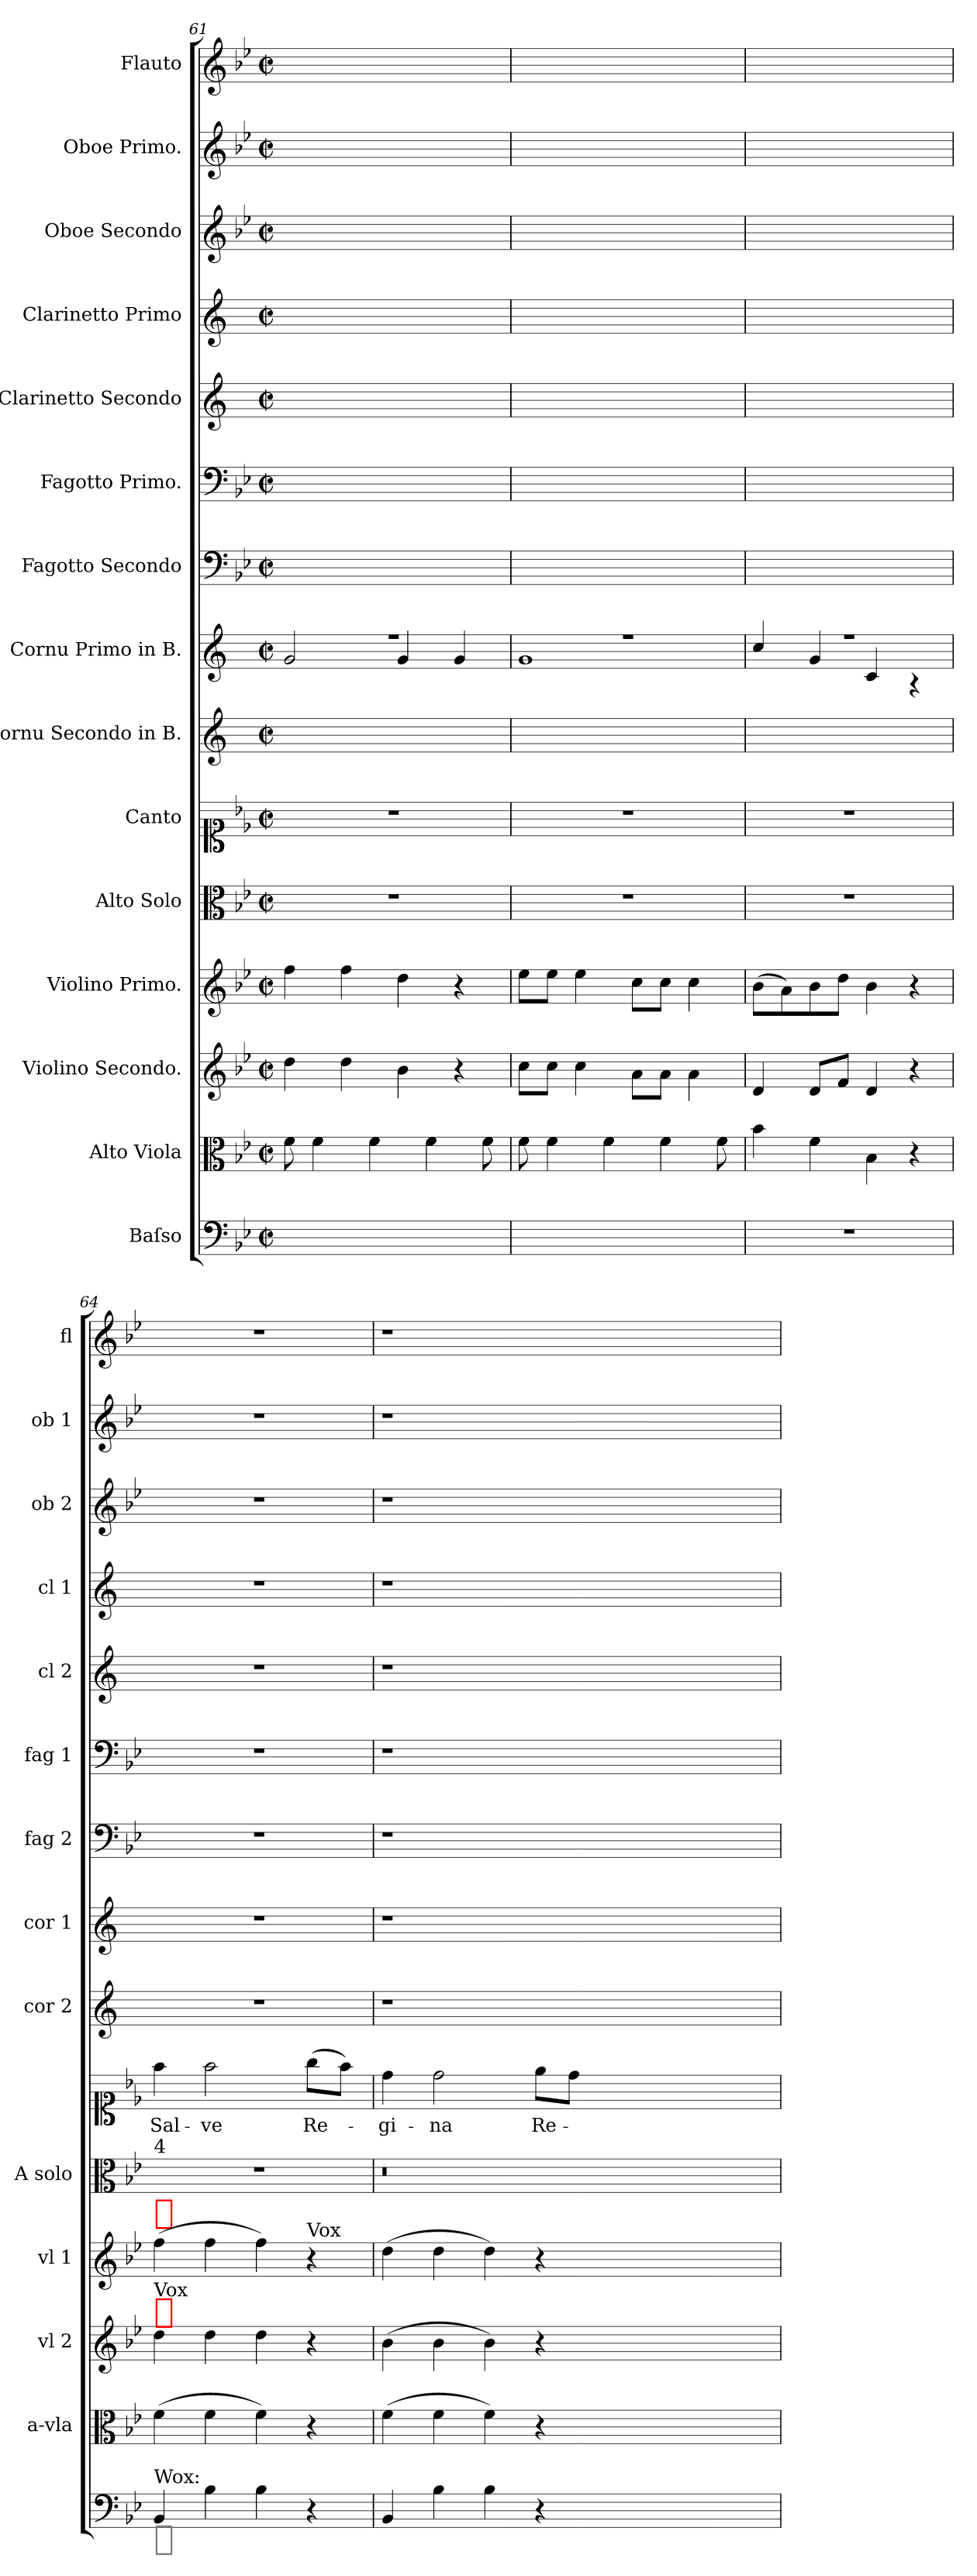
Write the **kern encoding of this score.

**kern	**kern	**kern	**dynam	**kern	**dynam	**kern	**kern	**text	**kern	**kern	**kern	**kern	**kern	**kern	**kern	**kern	**kern
*part15	*part14	*part13	*part13	*part12	*part12	*part11	*part10	*part10	*part9	*part8	*part7	*part6	*part5	*part4	*part3	*part2	*part1
*staff15	*staff14	*staff13	*staff13	*staff12	*staff12	*staff11	*staff10	*staff10	*staff9	*staff8	*staff7	*staff6	*staff5	*staff4	*staff3	*staff2	*staff1
*I"Baſso	*I"Alto Viola	*I"Violino Secondo.	*	*I"Violino Primo.	*	*I"Alto Solo	*I"Canto	*	*I"Cornu Secondo in B.	*I"Cornu Primo in B.	*I"Fagotto Secondo	*I"Fagotto Primo.	*I"Clarinetto Secondo	*I"Clarinetto Primo	*I"Oboe Secondo	*I"Oboe Primo.	*I"Flauto
*	*I'a-vla	*I'vl 2	*	*I'vl 1	*	*I'A solo	*	*	*I'cor 2	*I'cor 1	*I'fag 2	*I'fag 1	*I'cl 2	*I'cl 1	*I'ob 2	*I'ob 1	*I'fl
*clefF4	*clefC3	*clefG2	*	*clefG2	*	*clefC3	*clefC1	*	*clefG2	*clefG2	*clefF4	*clefF4	*clefG2	*clefG2	*clefG2	*clefG2	*clefG2
*	*	*	*	*	*	*	*	*	*ITrd1c2	*ITrd1c2	*	*	*ITrd1c2	*ITrd1c2	*	*	*
*k[b-e-]	*k[b-e-]	*k[b-e-]	*	*k[b-e-]	*	*k[b-e-]	*k[b-e-]	*	*k[b-e-]	*k[b-e-]	*k[b-e-]	*k[b-e-]	*k[b-e-]	*k[b-e-]	*k[b-e-]	*k[b-e-]	*k[b-e-]
*B-:	*B-:	*B-:	*	*B-:	*	*B-:	*B-:	*	*B-:	*B-:	*	*	*B-:	*B-:	*B-:	*B-:	*B-:
*M2/2	*M2/2	*M2/2	*	*M2/2	*	*M2/2	*M2/2	*	*M2/2	*M2/2	*M2/2	*M2/2	*M2/2	*M2/2	*M2/2	*M2/2	*M2/2
*met(c|)	*met(c|)	*met(c|)	*	*met(c|)	*	*met(c|)	*met(c|)	*	*met(c|)	*met(c|)	*met(c|)	*met(c|)	*met(c|)	*met(c|)	*met(c|)	*met(c|)	*met(c|)
=61	=61	=61	=61	=61	=61	=61	=61	=61	=61	=61	=61	=61	=61	=61	=61	=61	=61
*	*	*	*	*	*	*	*	*	*	*^	*	*	*	*	*	*	*
1ryy	8f\	4dd\	.	4ff\	.	1r	1r	.	1ryy	1rff	2f/	1ryy	1ryy	1ryy	1ryy	1ryy	1ryy	1ryy
.	4f\	.	.	.	.	.	.	.	.	.	.	.	.	.	.	.	.	.
.	.	4dd\	.	4ff\	.	.	.	.	.	.	.	.	.	.	.	.	.	.
.	4f\	.	.	.	.	.	.	.	.	.	.	.	.	.	.	.	.	.
.	.	4b-\	.	4dd\	.	.	.	.	.	.	4f/	.	.	.	.	.	.	.
.	4f\	.	.	.	.	.	.	.	.	.	.	.	.	.	.	.	.	.
.	.	4r	.	4r	.	.	.	.	.	.	4f/	.	.	.	.	.	.	.
.	8f\	.	.	.	.	.	.	.	.	.	.	.	.	.	.	.	.	.
=62	=62	=62	=62	=62	=62	=62	=62	=62	=62	=62	=62	=62	=62	=62	=62	=62	=62	=62
1ryy	8f\	8cc\L	.	8ee-\L	.	1r	1r	.	1ryy	1rff	1f	1ryy	1ryy	1ryy	1ryy	1ryy	1ryy	1ryy
.	4f\	8cc\J	.	8ee-\J	.	.	.	.	.	.	.	.	.	.	.	.	.	.
.	.	4cc\	.	4ee-\	.	.	.	.	.	.	.	.	.	.	.	.	.	.
.	4f\	.	.	.	.	.	.	.	.	.	.	.	.	.	.	.	.	.
.	.	8a\L	.	8cc\L	.	.	.	.	.	.	.	.	.	.	.	.	.	.
.	4f\	8a\J	.	8cc\J	.	.	.	.	.	.	.	.	.	.	.	.	.	.
.	.	4a\	.	4cc\	.	.	.	.	.	.	.	.	.	.	.	.	.	.
.	8f\	.	.	.	.	.	.	.	.	.	.	.	.	.	.	.	.	.
=63	=63	=63	=63	=63	=63	=63	=63	=63	=63	=63	=63	=63	=63	=63	=63	=63	=63	=63
1r	4b-\	4d/	.	(8b-\L	.	1r	1r	.	1ryy	1rff	4b-/	1ryy	1ryy	1ryy	1ryy	1ryy	1ryy	1ryy
.	.	.	.	8a\)	.	.	.	.	.	.	.	.	.	.	.	.	.	.
!	!	!	!LO:DY:b	!	!	!	!	!	!	!	!	!	!	!	!	!	!	!
.	4f\	8d/L	pp&colon;	8b-\	.	.	.	.	.	.	4f/	.	.	.	.	.	.	.
.	.	8f/J	.	8dd\J	.	.	.	.	.	.	.	.	.	.	.	.	.	.
!	!	!	!	!	!LO:DY:b	!	!	!	!	!	!	!	!	!	!	!	!	!
.	4B-\	4d/	.	4b-\	pp&colon;	.	.	.	.	.	4B-/	.	.	.	.	.	.	.
.	4r	4r	.	4r	.	.	.	.	.	.	4r	.	.	.	.	.	.	.
=64	=64	=64	=64	=64	=64	=64	=64	=64	=64	=64	=64	=64	=64	=64	=64	=64	=64	=64
!	!	!	!	!	!	!LO:TX:a:t=4	!	!	!	!	!	!	!	!	!	!	!	!
!	!	!	!	!LO:TX:a:color=red:t=[coda]	!	!	!	!	!	!	!	!	!	!	!	!	!	!
!	!	!LO:TX:a:color=red:t=[coda]	!	!	!	!	!	!	!	!	!	!	!	!	!	!	!	!
!	!	!LO:TX:a:t=Vox	!	!	!	!	!	!	!	!	!	!	!	!	!	!	!	!
!LO:TX:b:color=grey:t=[coda]	!	!	!	!	!	!	!	!	!	!	!	!	!	!	!	!	!	!
!LO:TX:a:t=Wox&colon;	!	!	!	!	!	!	!	!	!	!	!	!	!	!	!	!	!	!
*	*	*	*	*	*	*	*	*	*	*v	*v	*	*	*	*	*	*	*
4BB-/	(4f\	4dd\	.	(4ff\	.	1r	4ff\	Sal-	1r	1r	1r	1r	1r	1r	1r	1r	1r
4B-\	4f\	4dd\	.	4ff\	.	.	2ff\	-ve	.	.	.	.	.	.	.	.	.
4B-\	4f\)	4dd\	.	4ff\)	.	.	.	.	.	.	.	.	.	.	.	.	.
!	!	!	!	!LO:TX:a:t=Vox	!	!	!	!	!	!	!	!	!	!	!	!	!
4r	4r	4r	.	4r	.	.	(8gg\L	Re-	.	.	.	.	.	.	.	.	.
.	.	.	.	.	.	.	8ff\J)	.	.	.	.	.	.	.	.	.	.
=65	=65	=65	=65	=65	=65	=65	=65	=65	=65	=65	=65	=65	=65	=65	=65	=65	=65
4BB-/	(4f\	(4b-\	.	(4dd\	.	0.r	4dd\	-gi-	1r	1r	1r	1r	1r	1r	1r	1r	1r
4B-\	4f\	4b-\	.	4dd\	.	.	2dd\	-na	.	.	.	.	.	.	.	.	.
4B-\	4f\)	4b-\)	.	4dd\)	.	.	.	.	.	.	.	.	.	.	.	.	.
4r	4r	4r	.	4r	.	.	8ee-\L	Re-	.	.	.	.	.	.	.	.	.
.	.	.	.	.	.	.	8dd\J	.	.	.	.	.	.	.	.	.	.
0ryy	0ryy	0ryy	.	0ryy	.	.	0ryy	.	0ryy	0ryy	0ryy	0ryy	0ryy	0ryy	0ryy	0ryy	0ryy
=	=	=	=	=	=	=	=	=	=	=	=	=	=	=	=	=	=
*-	*-	*-	*-	*-	*-	*-	*-	*-	*-	*-	*-	*-	*-	*-	*-	*-	*-
